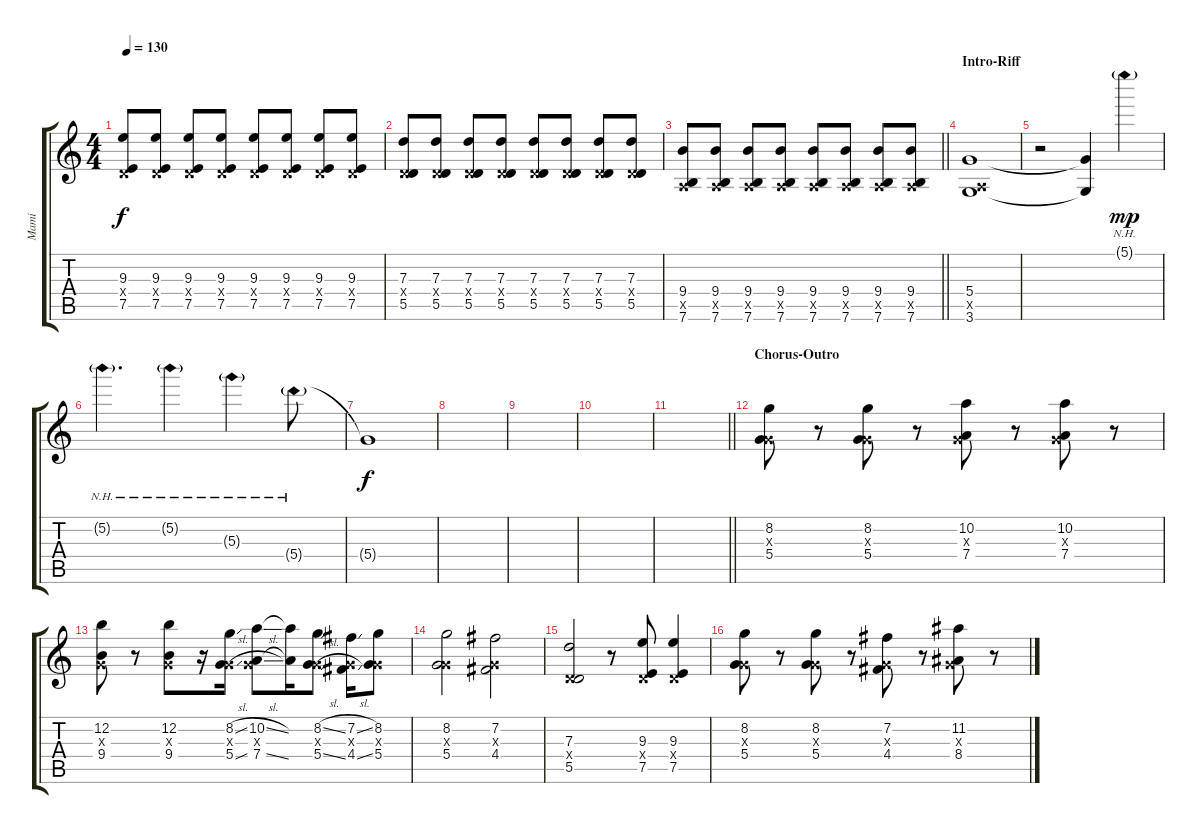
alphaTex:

\track ("Mami" "Mami") {instrument distortionguitar}
\staff {score tabs}
\tuning (E4 B3 G3 D3 A2 E2) {hide}
\ts (4 4)
\tempo 130
\clef g2
\ks c
(9.3 0.4{x} 7.5).8{dy f} (9.3 0.4{x} 7.5).8 (9.3 0.4{x} 7.5).8 (9.3 0.4{x} 7.5).8 (9.3 0.4{x} 7.5).8 (9.3 0.4{x} 7.5).8 (9.3 0.4{x} 7.5).8 (9.3 0.4{x} 7.5).8 |
(7.3 0.4{x} 5.5).8 (7.3 0.4{x} 5.5).8 (7.3 0.4{x} 5.5).8 (7.3 0.4{x} 5.5).8 (7.3 0.4{x} 5.5).8 (7.3 0.4{x} 5.5).8 (7.3 0.4{x} 5.5).8 (7.3 0.4{x} 5.5).8 |
\barLineRight lightlight
(9.4 0.5{x} 7.6).8 (9.4 0.5{x} 7.6).8 (9.4 0.5{x} 7.6).8 (9.4 0.5{x} 7.6).8 (9.4 0.5{x} 7.6).8 (9.4 0.5{x} 7.6).8 (9.4 0.5{x} 7.6).8 (9.4 0.5{x} 7.6).8 |
\section ("" "Intro-Riff")
(5.4 0.5{x} 3.6).1{volume 3} |
r.2 (5.4{t} 3.6{t}).4 5.1{nh g}.4{dy mp volume 10} |
5.2{nh g}.4{d} 5.2{nh g}.4 5.3{nh g}.4 5.4{nh g}.8 |
5.4{t}.1{dy f} |
|
|
|
\barLineRight lightlight
|
\section ("" "Chorus-Outro")
(8.2 0.3{x} 5.4).8{volume 9} r.8 (8.2 0.3{x} 5.4).8 r.8 (10.2 0.3{x} 7.4).8 r.8 (10.2 0.3{x} 7.4).8 r.8 |
(12.2 0.3{x} 9.4).8 r.8 (12.2 0.3{x} 9.4).8 r.16 (8.2{sl} 0.3{x} 5.4{sl}).16 (10.2{sl} 0.3{x} 7.4{sl}).8 (10.2{t} 7.4{t}).16 (8.2{sl} 0.3{x} 5.4{sl}).8 (7.2{sl} 0.3{x} 4.4{sl}).16 (8.2 0.3{x} 5.4).8 |
(8.2 0.3{x} 5.4).2 (7.2 0.3{x} 4.4).2 |
(7.3 0.4{x} 5.5).2 r.8 (9.3 0.4{x} 7.5).8 (9.3 0.4{x} 7.5).4 |
(8.2 0.3{x} 5.4).8 r.8 (8.2 0.3{x} 5.4).8 r.8 (7.2 0.3{x} 4.4).8 r.8 (11.2 0.3{x} 8.4).8 r.8
